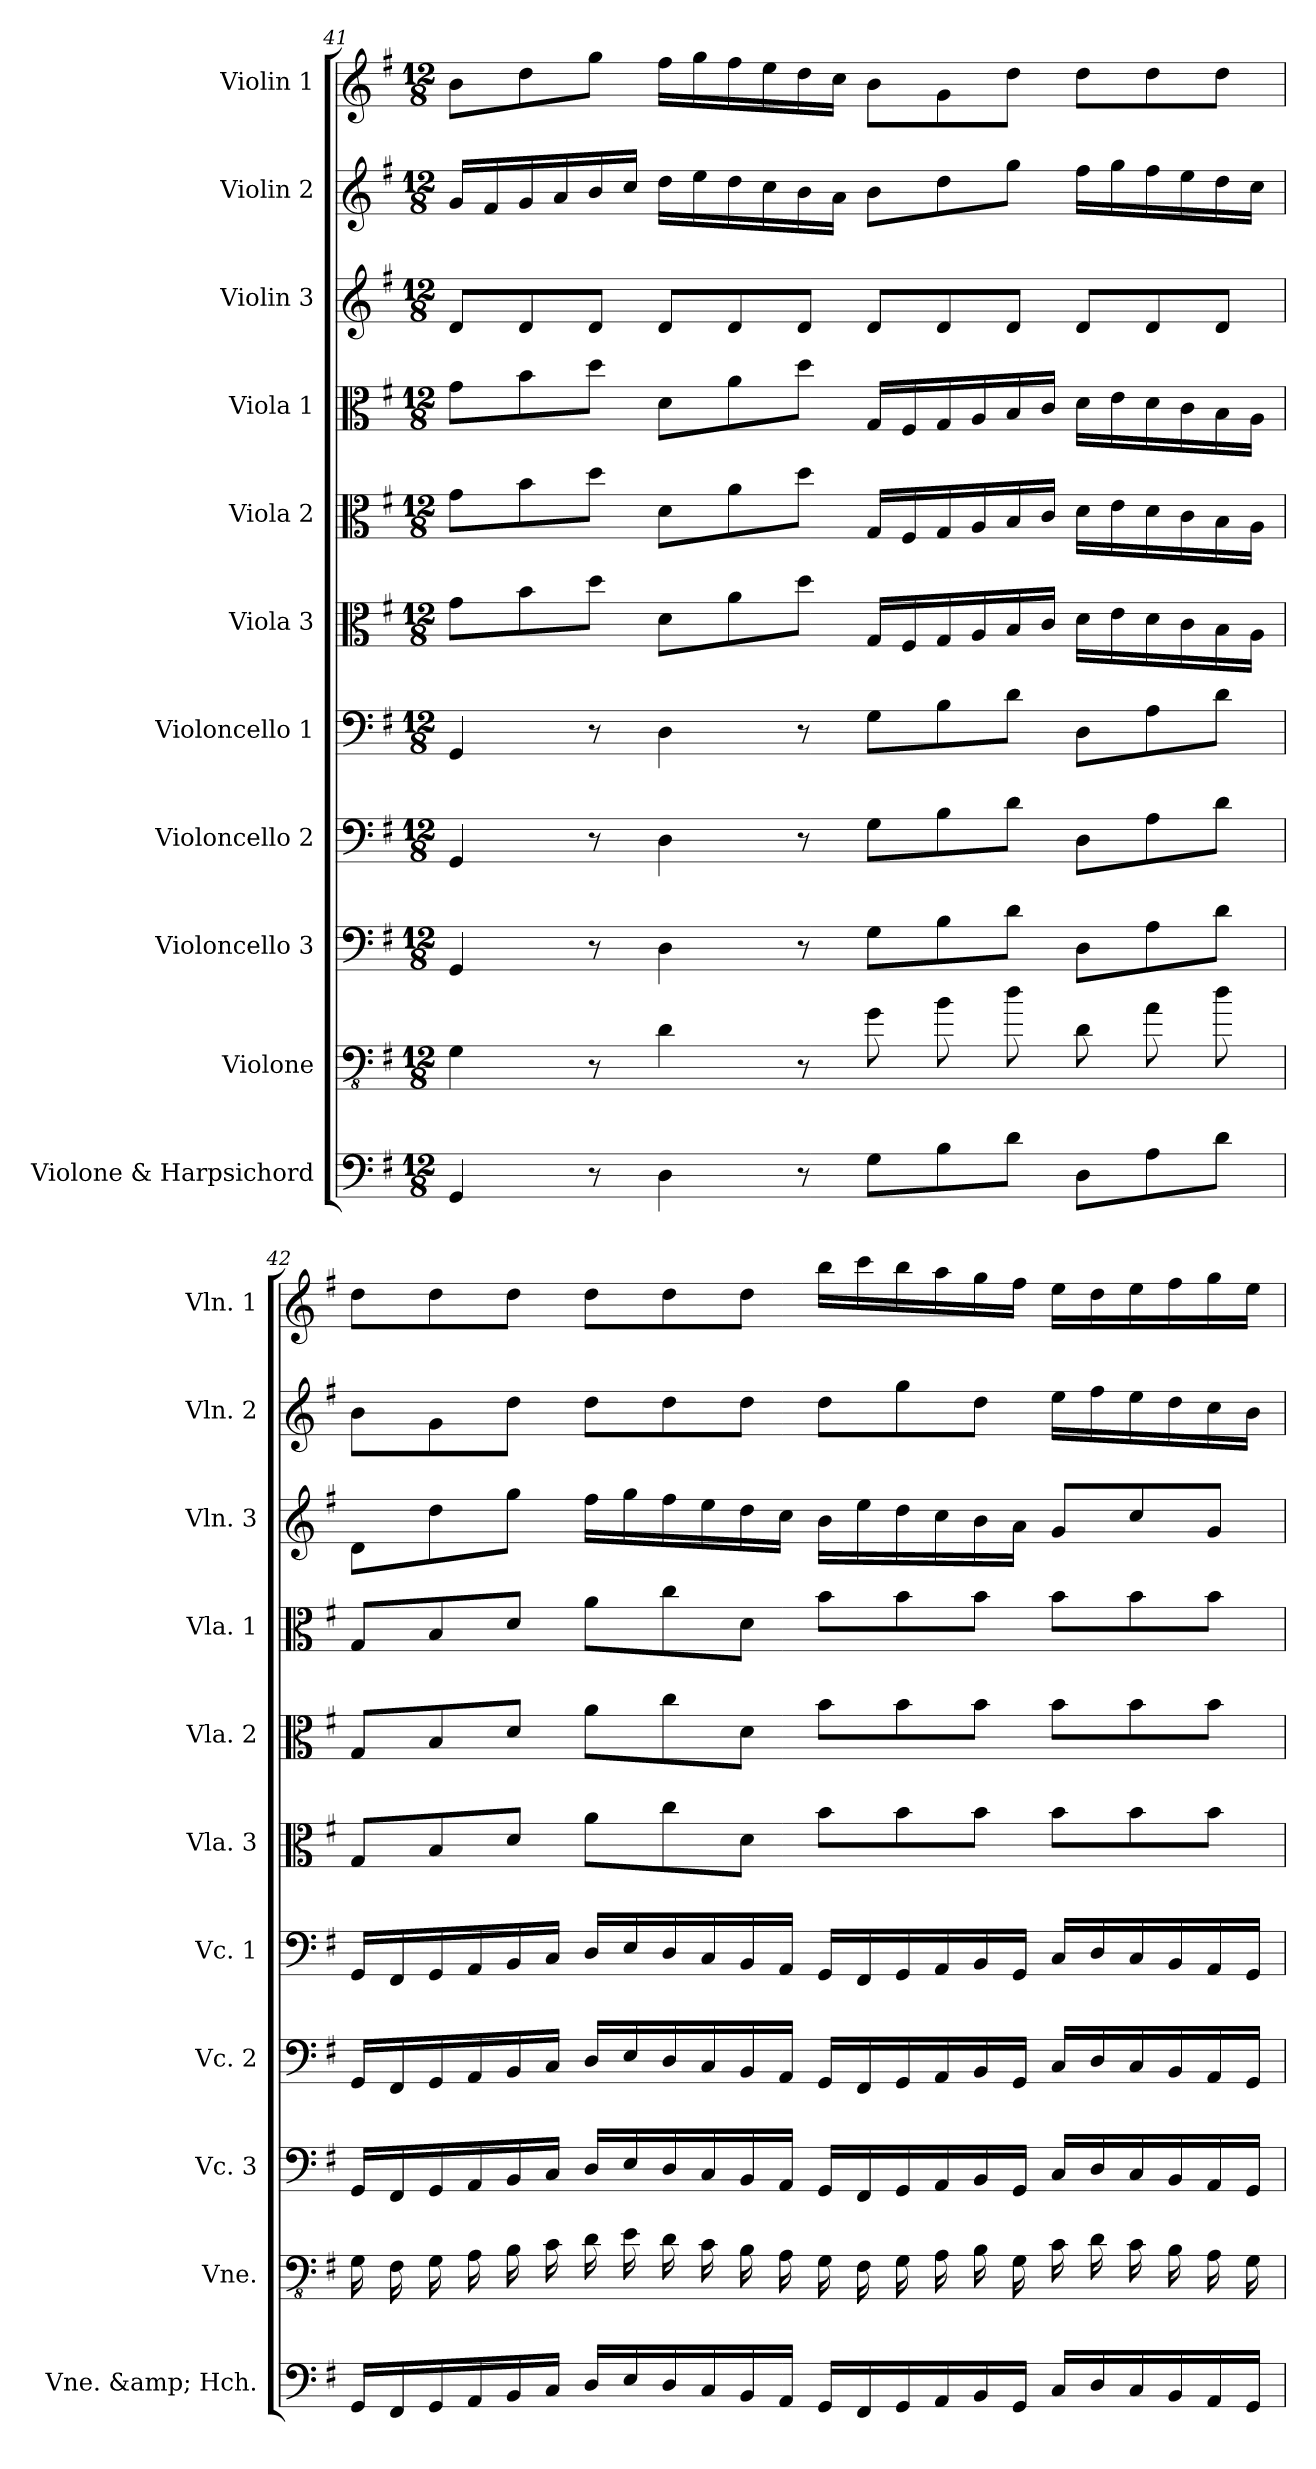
**kern	**kern	**kern	**kern	**kern	**kern	**kern	**kern	**kern	**kern	**kern
*part11	*part10	*part9	*part8	*part7	*part6	*part5	*part4	*part3	*part2	*part1
*staff11	*staff10	*staff9	*staff8	*staff7	*staff6	*staff5	*staff4	*staff3	*staff2	*staff1
*I"Violone &amp; Harpsichord	*I"Violone	*I"Violoncello 3	*I"Violoncello 2	*I"Violoncello 1	*I"Viola 3	*I"Viola 2	*I"Viola 1	*I"Violin 3	*I"Violin 2	*I"Violin 1
*I'Vne. &amp; Hch.	*I'Vne.	*I'Vc. 3	*I'Vc. 2	*I'Vc. 1	*I'Vla. 3	*I'Vla. 2	*I'Vla. 1	*I'Vln. 3	*I'Vln. 2	*I'Vln. 1
!!LO:PB:g=z
*clefF4	*clefFv4	*clefF4	*clefF4	*clefF4	*clefC3	*clefC3	*clefC3	*clefG2	*clefG2	*clefG2
*	*ITrd7c12	*	*	*	*	*	*	*	*	*
*k[f#]	*k[f#]	*k[f#]	*k[f#]	*k[f#]	*k[f#]	*k[f#]	*k[f#]	*k[f#]	*k[f#]	*k[f#]
*M12/8	*M12/8	*M12/8	*M12/8	*M12/8	*M12/8	*M12/8	*M12/8	*M12/8	*M12/8	*M12/8
=41	=41	=41	=41	=41	=41	=41	=41	=41	=41	=41
4GG/	4GGG	4GG/	4GG/	4GG/	8g\L	8g\L	8g\L	8d/L	16g/LL	8b\L
.	.	.	.	.	.	.	.	.	16f#/	.
.	.	.	.	.	8b\	8b\	8b\	8d/	16g/	8dd\
.	.	.	.	.	.	.	.	.	16a/	.
8r	8r	8r	8r	8r	8dd\J	8dd\J	8dd\J	8d/J	16b/	8gg\J
.	.	.	.	.	.	.	.	.	16cc/JJ	.
4D\	4DD	4D\	4D\	4D\	8d\L	8d\L	8d\L	8d/L	16dd\LL	16ff#\LL
.	.	.	.	.	.	.	.	.	16ee\	16gg\
.	.	.	.	.	8a\	8a\	8a\	8d/	16dd\	16ff#\
.	.	.	.	.	.	.	.	.	16cc\	16ee\
8r	8r	8r	8r	8r	8dd\J	8dd\J	8dd\J	8d/J	16b\	16dd\
.	.	.	.	.	.	.	.	.	16a\JJ	16cc\JJ
8G\L	8GG	8G\L	8G\L	8G\L	16G/LL	16G/LL	16G/LL	8d/L	8b\L	8b\L
.	.	.	.	.	16F#/	16F#/	16F#/	.	.	.
8B\	8BB	8B\	8B\	8B\	16G/	16G/	16G/	8d/	8dd\	8g\
.	.	.	.	.	16A/	16A/	16A/	.	.	.
8d\J	8D	8d\J	8d\J	8d\J	16B/	16B/	16B/	8d/J	8gg\J	8dd\J
.	.	.	.	.	16c/JJ	16c/JJ	16c/JJ	.	.	.
8D\L	8DD	8D\L	8D\L	8D\L	16d\LL	16d\LL	16d\LL	8d/L	16ff#\LL	8dd\L
.	.	.	.	.	16e\	16e\	16e\	.	16gg\	.
8A\	8AA	8A\	8A\	8A\	16d\	16d\	16d\	8d/	16ff#\	8dd\
.	.	.	.	.	16c\	16c\	16c\	.	16ee\	.
8d\J	8D	8d\J	8d\J	8d\J	16B\	16B\	16B\	8d/J	16dd\	8dd\J
.	.	.	.	.	16A\JJ	16A\JJ	16A\JJ	.	16cc\JJ	.
!!LO:LB:g=z
=42	=42	=42	=42	=42	=42	=42	=42	=42	=42	=42
16GG/LL	16GGG	16GG/LL	16GG/LL	16GG/LL	8G/L	8G/L	8G/L	8d\L	8b\L	8dd\L
16FF#/	16FFF#	16FF#/	16FF#/	16FF#/	.	.	.	.	.	.
16GG/	16GGG	16GG/	16GG/	16GG/	8B/	8B/	8B/	8dd\	8g\	8dd\
16AA/	16AAA	16AA/	16AA/	16AA/	.	.	.	.	.	.
16BB/	16BBB	16BB/	16BB/	16BB/	8d/J	8d/J	8d/J	8gg\J	8dd\J	8dd\J
16C/JJ	16CC	16C/JJ	16C/JJ	16C/JJ	.	.	.	.	.	.
16D/LL	16DD	16D/LL	16D/LL	16D/LL	8a\L	8a\L	8a\L	16ff#\LL	8dd\L	8dd\L
16E/	16EE	16E/	16E/	16E/	.	.	.	16gg\	.	.
16D/	16DD	16D/	16D/	16D/	8cc\	8cc\	8cc\	16ff#\	8dd\	8dd\
16C/	16CC	16C/	16C/	16C/	.	.	.	16ee\	.	.
16BB/	16BBB	16BB/	16BB/	16BB/	8d\J	8d\J	8d\J	16dd\	8dd\J	8dd\J
16AA/JJ	16AAA	16AA/JJ	16AA/JJ	16AA/JJ	.	.	.	16cc\JJ	.	.
16GG/LL	16GGG	16GG/LL	16GG/LL	16GG/LL	8b\L	8b\L	8b\L	16b\LL	8dd\L	16bb\LL
16FF#/	16FFF#	16FF#/	16FF#/	16FF#/	.	.	.	16ee\	.	16ccc\
16GG/	16GGG	16GG/	16GG/	16GG/	8b\	8b\	8b\	16dd\	8gg\	16bb\
16AA/	16AAA	16AA/	16AA/	16AA/	.	.	.	16cc\	.	16aa\
16BB/	16BBB	16BB/	16BB/	16BB/	8b\J	8b\J	8b\J	16b\	8dd\J	16gg\
16GG/JJ	16GGG	16GG/JJ	16GG/JJ	16GG/JJ	.	.	.	16a\JJ	.	16ff#\JJ
16C/LL	16CC	16C/LL	16C/LL	16C/LL	8b\L	8b\L	8b\L	8g/L	16ee\LL	16ee\LL
16D/	16DD	16D/	16D/	16D/	.	.	.	.	16ff#\	16dd\
16C/	16CC	16C/	16C/	16C/	8b\	8b\	8b\	8cc/	16ee\	16ee\
16BB/	16BBB	16BB/	16BB/	16BB/	.	.	.	.	16dd\	16ff#\
16AA/	16AAA	16AA/	16AA/	16AA/	8b\J	8b\J	8b\J	8g/J	16cc\	16gg\
16GG/JJ	16GGG	16GG/JJ	16GG/JJ	16GG/JJ	.	.	.	.	16b\JJ	16ee\JJ
=	=	=	=	=	=	=	=	=	=	=
*-	*-	*-	*-	*-	*-	*-	*-	*-	*-	*-
